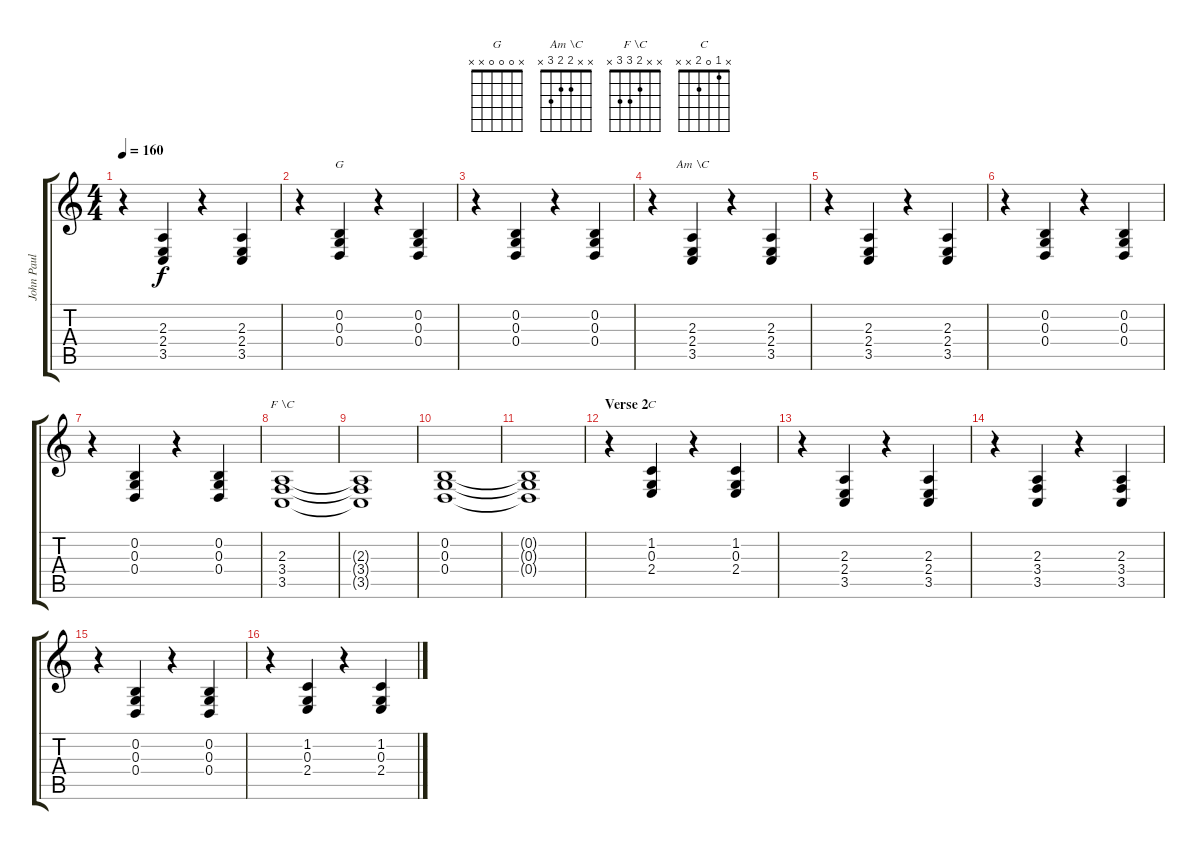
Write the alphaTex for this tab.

\track ("John Paul Jones - Piano" "John Paul ") {instrument electricpiano1}
\staff {score tabs}
\tuning (E4 B3 G3 D3 A2 E2) {hide}
\chord ("G" x 0 0 0 x x)
\chord ("Am \\C" x x 2 2 3 x)
\chord ("F \\C" x x 2 3 3 x)
\chord ("C" x 1 0 2 x x)
\ts (4 4)
\tempo 160
\clef g2
\ks c
r.4{dy f} (2.3 2.4 3.5).4 r.4 (2.3 2.4 3.5).4 |
r.4 (0.2 0.3 0.4).4{ch "G"} r.4 (0.2 0.3 0.4).4 |
r.4 (0.2 0.3 0.4).4 r.4 (0.2 0.3 0.4).4 |
r.4 (2.3 2.4 3.5).4{ch "Am \\C"} r.4 (2.3 2.4 3.5).4 |
r.4 (2.3 2.4 3.5).4 r.4 (2.3 2.4 3.5).4 |
r.4 (0.2 0.3 0.4).4 r.4 (0.2 0.3 0.4).4 |
r.4 (0.2 0.3 0.4).4 r.4 (0.2 0.3 0.4).4 |
(2.3 3.4 3.5).1{ch "F \\C"} |
(2.3{t} 3.4{t} 3.5{t}).1 |
(0.2 0.3 0.4).1 |
(0.2{t} 0.3{t} 0.4{t}).1 |
\section ("" "Verse 2")
r.4 (1.2 0.3 2.4).4{ch "C"} r.4 (1.2 0.3 2.4).4 |
r.4 (2.3 2.4 3.5).4 r.4 (2.3 2.4 3.5).4 |
r.4 (2.3 3.4 3.5).4 r.4 (2.3 3.4 3.5).4 |
r.4 (0.2 0.3 0.4).4 r.4 (0.2 0.3 0.4).4 |
r.4 (1.2 0.3 2.4).4 r.4 (1.2 0.3 2.4).4
